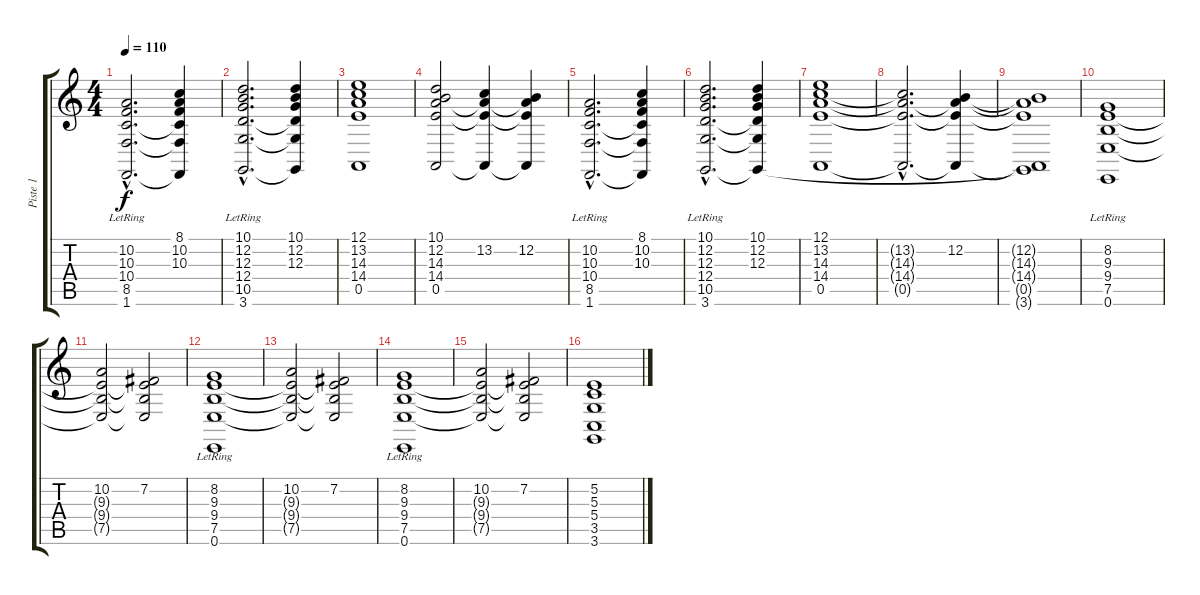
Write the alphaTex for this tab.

\track ("Piste 1" "Piste 1") {instrument pad2warm}
\staff {score tabs}
\tuning (E4 B3 G3 D3 A2 E2) {hide}
\ts (4 4)
\tempo 110
\clef g2
\ks c
(10.2{hac} 10.3{hac} 10.4{hac} 8.5{hac} 1.6{hac lr}).2{d dy f} (8.1 10.2 10.3 10.4{t} 8.5{t} 1.6{t}).4 |
(10.1{hac} 12.2{hac} 12.3{hac} 12.4{hac} 10.5{hac} 3.6{hac lr}).2{d} (10.1 12.2 12.3 12.4{t} 10.5{t} 3.6{t}).4 |
(12.1 13.2 14.3 14.4 0.5).1 |
(10.1 12.2 14.3 14.4 0.5).2 (13.2 14.3{t} 14.4{t} 0.5{t}).4 (12.2 14.3{t} 14.4{t} 0.5{t}).4 |
(10.2{hac} 10.3{hac} 10.4{hac} 8.5{hac} 1.6{hac lr}).2{d} (8.1 10.2 10.3 10.4{t} 8.5{t} 1.6{t}).4 |
(10.1{hac} 12.2{hac} 12.3{hac} 12.4{hac} 10.5{hac} 3.6{hac lr}).2{d} (10.1 12.2 12.3 12.4{t} 10.5{t} 3.6{t}).4 |
(12.1 13.2 14.3 14.4 0.5).1 |
(13.2{hac t} 14.3{hac t} 14.4{hac t} 0.5{hac t}).2{d} (12.2 14.3{t} 14.4{t} 0.5{t}).4 |
(12.2{t} 14.3{t} 14.4{t} 0.5{t} 3.6{t}).1 |
(8.2 9.3 9.4 7.5 0.6{lr}).1 |
(10.2 9.3{t} 9.4{t} 7.5{t}).2 (7.2 9.3{t} 9.4{t} 7.5{t}).2 |
(8.2 9.3 9.4 7.5 0.6{lr}).1 |
(10.2 9.3{t} 9.4{t} 7.5{t}).2 (7.2 9.3{t} 9.4{t} 7.5{t}).2 |
(8.2 9.3 9.4 7.5 0.6{lr}).1 |
(10.2 9.3{t} 9.4{t} 7.5{t}).2 (7.2 9.3{t} 9.4{t} 7.5{t}).2 |
(5.2 5.3 5.4 3.5 3.6).1
